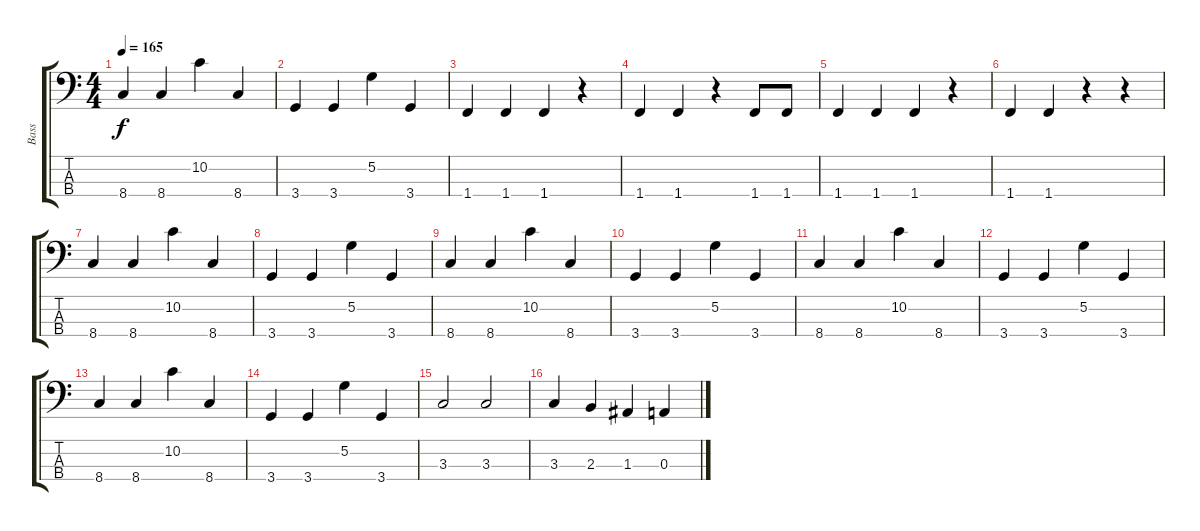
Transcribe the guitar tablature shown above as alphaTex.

\track ("Bass" "Bass") {instrument electricbasspick}
\staff {score tabs}
\tuning (G2 D2 A1 E1) {hide}
\ts (4 4)
\tempo 165
\clef f4
\ks c
8.4.4{dy f} 8.4.4 10.2.4 8.4.4 |
3.4.4 3.4.4 5.2.4 3.4.4 |
1.4.4 1.4.4 1.4.4 r.4 |
1.4.4 1.4.4 r.4 1.4.8 1.4.8 |
1.4.4 1.4.4 1.4.4 r.4 |
1.4.4 1.4.4 r.4 r.4 |
8.4.4 8.4.4 10.2.4 8.4.4 |
3.4.4 3.4.4 5.2.4 3.4.4 |
8.4.4 8.4.4 10.2.4 8.4.4 |
3.4.4 3.4.4 5.2.4 3.4.4 |
8.4.4 8.4.4 10.2.4 8.4.4 |
3.4.4 3.4.4 5.2.4 3.4.4 |
8.4.4 8.4.4 10.2.4 8.4.4 |
3.4.4 3.4.4 5.2.4 3.4.4 |
3.3.2 3.3.2 |
3.3.4 2.3.4 1.3.4 0.3.4
